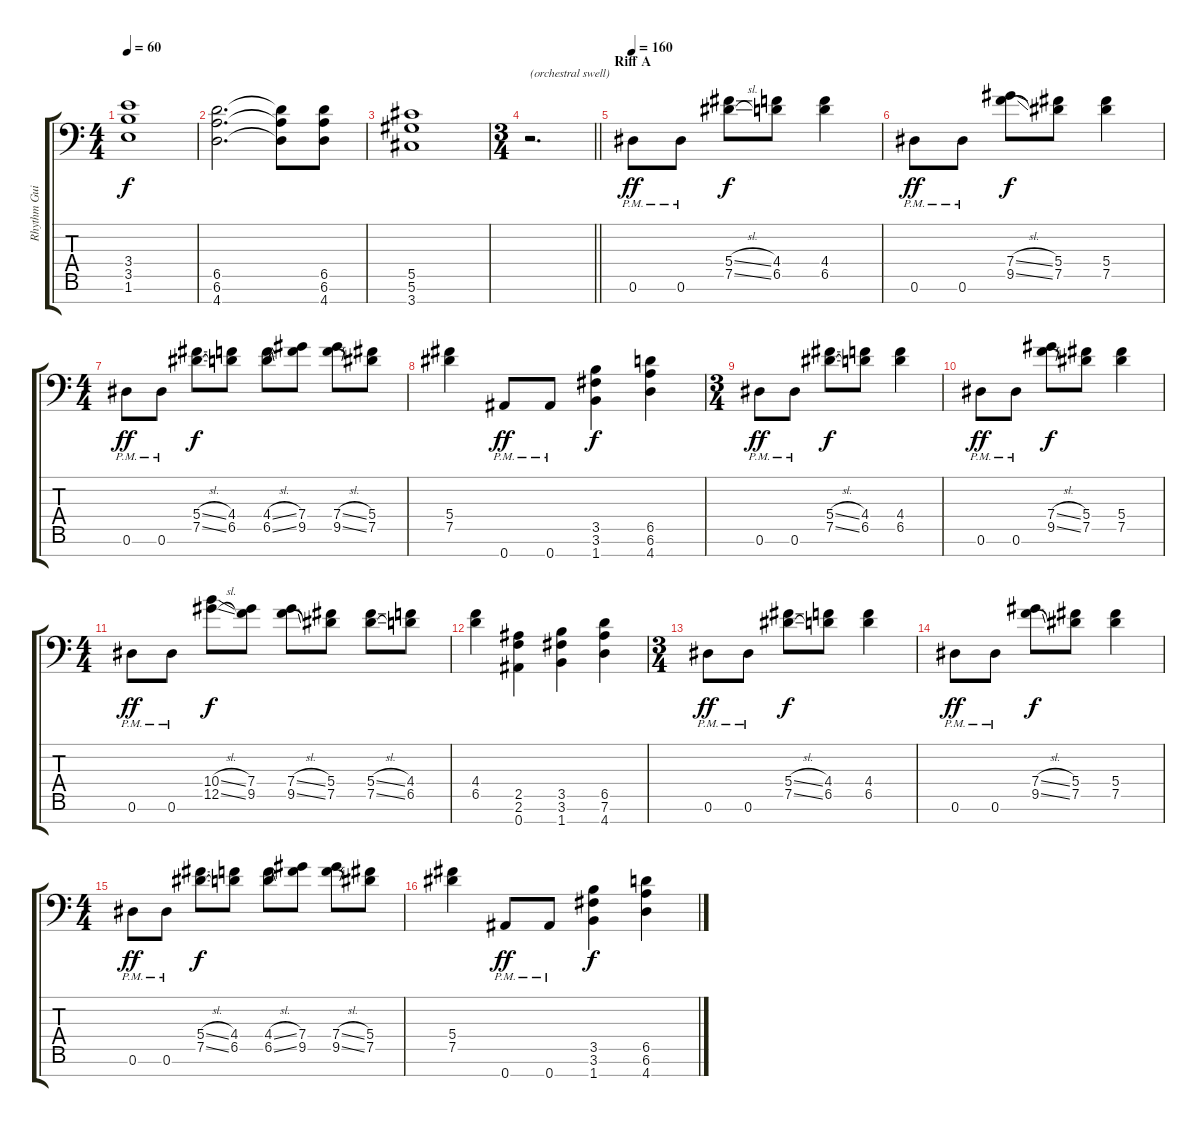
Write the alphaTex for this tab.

\track ("Rhythm Guitar" "Rhythm Gui") {instrument distortionguitar}
\staff {score tabs}
\tuning (Eb4 Bb3 Gb3 Db3 Ab2 Eb2 Bb1) {hide}
\ts (4 4)
\tempo 60
\clef f4
\ks c
(3.4 3.5 1.6).1{dy f} |
(6.5 6.6 4.7).2{d} (6.5{t} 6.6{t} 4.7{t}).8 (6.5 6.6 4.7).8 |
(5.5 5.6 3.7).1 |
\ts (3 4)
\barLineRight lightlight
r.2{d txt "(orchestral swell)"} |
\section ("" "Riff A")
\tempo 160
0.6{pm}.8{dy ff} 0.6{pm}.8 (5.4{sl} 7.5{sl}).8{dy f} (4.4 6.5).8 (4.4 6.5).4 |
0.6{pm}.8{dy ff} 0.6{pm}.8 (7.4{sl} 9.5{sl}).8{dy f} (5.4 7.5).8 (5.4 7.5).4 |
\ts (4 4)
0.6{pm}.8{dy ff} 0.6{pm}.8 (5.4{sl} 7.5{sl}).8{dy f} (4.4 6.5).8 (4.4{sl} 6.5{sl}).8 (7.4 9.5).8 (7.4{sl} 9.5{sl}).8 (5.4 7.5).8 |
(5.4 7.5).4 0.7{pm}.8{dy ff} 0.7{pm}.8 (3.5 3.6 1.7).4{dy f} (6.5 6.6 4.7).4 |
\ts (3 4)
0.6{pm}.8{dy ff} 0.6{pm}.8 (5.4{sl} 7.5{sl}).8{dy f} (4.4 6.5).8 (4.4 6.5).4 |
0.6{pm}.8{dy ff} 0.6{pm}.8 (7.4{sl} 9.5{sl}).8{dy f} (5.4 7.5).8 (5.4 7.5).4 |
\ts (4 4)
0.6{pm}.8{dy ff} 0.6{pm}.8 (10.4{sl} 12.5{sl}).8{dy f} (7.4 9.5).8 (7.4{sl} 9.5{sl}).8 (5.4 7.5).8 (5.4{sl} 7.5{sl}).8 (4.4 6.5).8 |
(4.4 6.5).4 (2.5 2.6 0.7).4 (3.5 3.6 1.7).4 (6.5 7.6 4.7).4 |
\ts (3 4)
0.6{pm}.8{dy ff} 0.6{pm}.8 (5.4{sl} 7.5{sl}).8{dy f} (4.4 6.5).8 (4.4 6.5).4 |
0.6{pm}.8{dy ff} 0.6{pm}.8 (7.4{sl} 9.5{sl}).8{dy f} (5.4 7.5).8 (5.4 7.5).4 |
\ts (4 4)
0.6{pm}.8{dy ff} 0.6{pm}.8 (5.4{sl} 7.5{sl}).8{dy f} (4.4 6.5).8 (4.4{sl} 6.5{sl}).8 (7.4 9.5).8 (7.4{sl} 9.5{sl}).8 (5.4 7.5).8 |
(5.4 7.5).4 0.7{pm}.8{dy ff} 0.7{pm}.8 (3.5 3.6 1.7).4{dy f} (6.5 6.6 4.7).4
